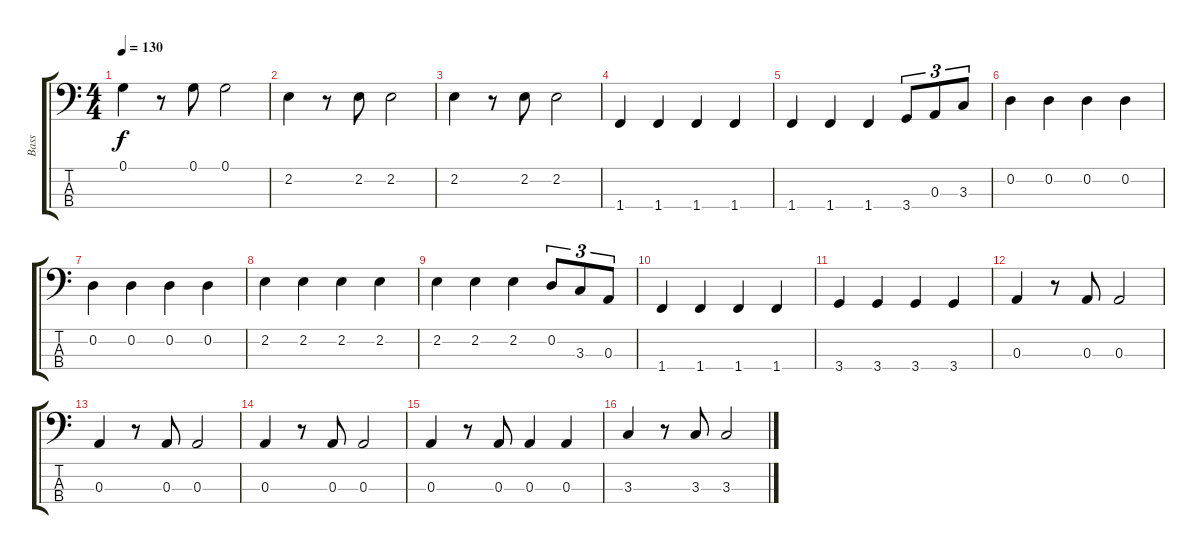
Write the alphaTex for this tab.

\track ("Bass" "Bass") {instrument electricbassfinger}
\staff {score tabs}
\tuning (G2 D2 A1 E1) {hide}
\ts (4 4)
\tempo 130
\clef f4
\ks c
0.1.4{dy f} r.8 0.1.8 0.1.2 |
2.2.4 r.8 2.2.8 2.2.2 |
2.2.4 r.8 2.2.8 2.2.2 |
1.4.4 1.4.4 1.4.4 1.4.4 |
1.4.4 1.4.4 1.4.4 3.4.8{tu (3 2)} 0.3.8{tu (3 2)} 3.3.8{tu (3 2)} |
0.2.4 0.2.4 0.2.4 0.2.4 |
0.2.4 0.2.4 0.2.4 0.2.4 |
2.2.4 2.2.4 2.2.4 2.2.4 |
2.2.4 2.2.4 2.2.4 0.2.8{tu (3 2)} 3.3.8{tu (3 2)} 0.3.8{tu (3 2)} |
1.4.4 1.4.4 1.4.4 1.4.4 |
3.4.4 3.4.4 3.4.4 3.4.4 |
0.3.4 r.8 0.3.8 0.3.2 |
0.3.4 r.8 0.3.8 0.3.2 |
0.3.4 r.8 0.3.8 0.3.2 |
0.3.4 r.8 0.3.8 0.3.4 0.3.4 |
3.3.4 r.8 3.3.8 3.3.2
